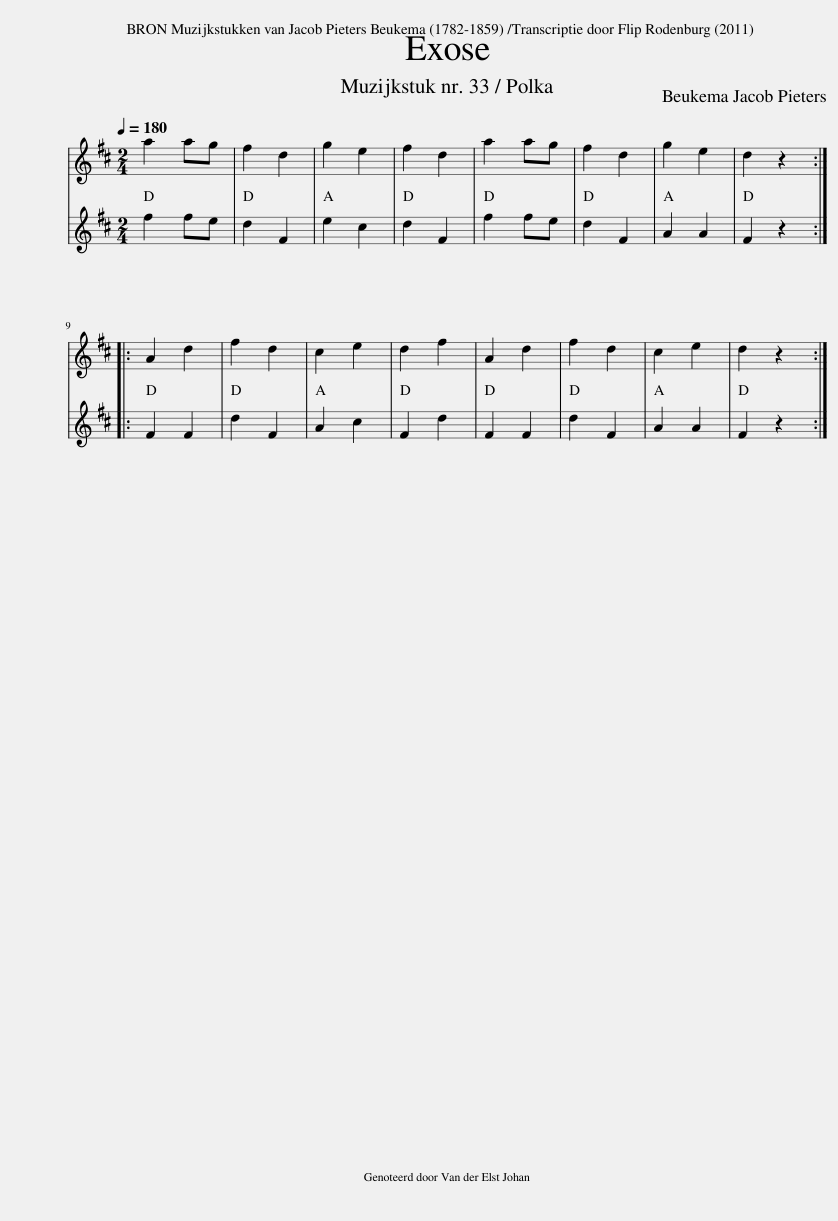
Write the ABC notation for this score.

X:1
%%score { 1 | 2 }
L:1/8
Q:1/4=180
M:2/4
I:linebreak $
K:D
V:1 treble
V:2 treble
V:1
 a2 ag | f2 d2 | g2 e2 | f2 d2 | a2 ag | %5
 f2 d2 | g2 e2 | d2 z2 ::$ A2 d2 | f2 d2 | %10
 c2 e2 | d2 f2 | A2 d2 | f2 d2 | c2 e2 | %15
 d2 z2 :| %16
V:2
 f2 fe | d2 F2 | e2 c2 | d2 F2 | f2 fe | %5
 d2 F2 | A2 A2 | F2 z2 ::$ F2 F2 | d2 F2 | %10
 A2 c2 | F2 d2 | F2 F2 | d2 F2 | A2 A2 | %15
 F2 z2 :| %16
